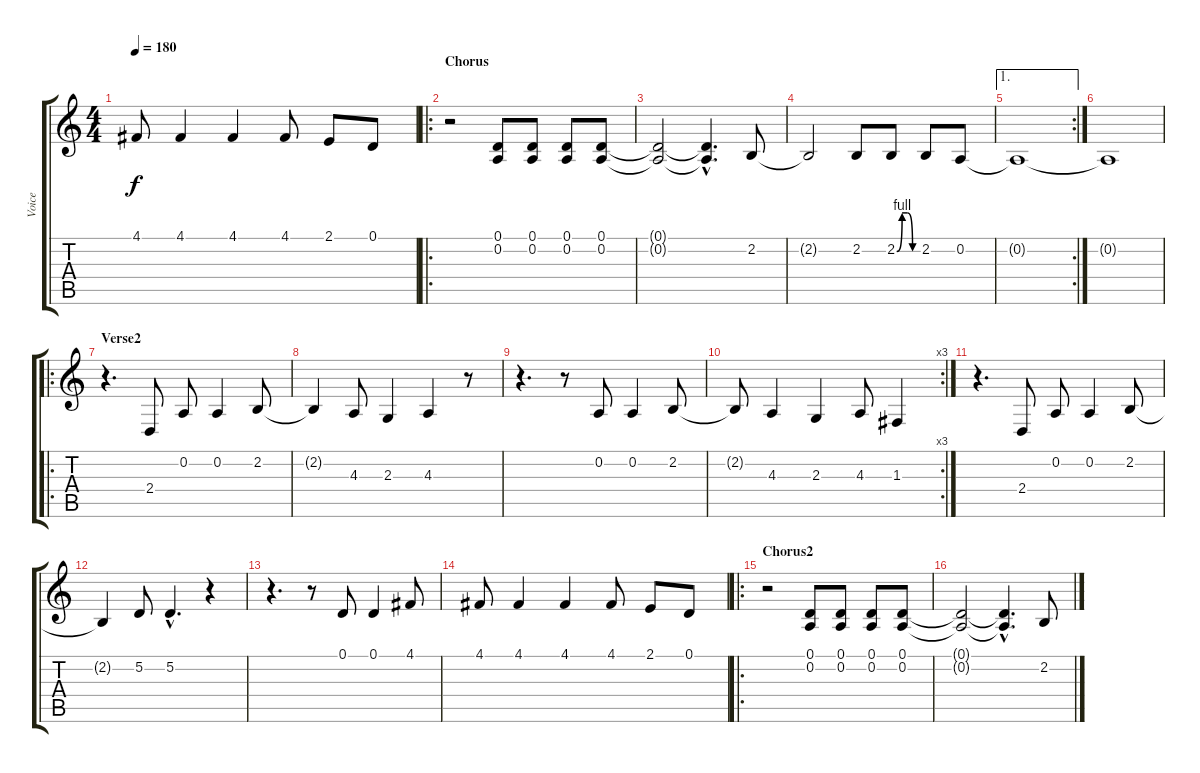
\track ("Voice" "Voice") {instrument lead1square}
\staff {score tabs}
\tuning (D4 A3 F3 C3 G2 D2) {hide}
\ts (4 4)
\tempo 180
\clef g2
\ks c
4.1.8{dy f} 4.1.4 4.1.4 4.1.8 2.1.8 0.1.8 |
\ro
\section ("" "Chorus")
r.2 (0.1 0.2).8 (0.1 0.2).8 (0.1 0.2).8 (0.1 0.2).8 |
(0.1{t} 0.2{t}).2 (0.1{hac t} 0.2{hac t}).4{d} 2.2.8 |
2.2{t}.2 2.2.8 2.2{be (custom 0 0 15 4 30 4 45 0 60 0)}.8 2.2.8 0.2.8 |
\ae 1
\rc 2
0.2{t}.1 |
0.2{t}.1 |
\ro
\section ("" "Verse2")
r.4{d} 2.4.8 0.2.8 0.2.4 2.2.8 |
2.2{t}.4 4.3.8 2.3.4 4.3.4 r.8 |
r.4{d} r.8 0.2.8 0.2.4 2.2.8 |
\rc 3
2.2{t}.8 4.3.4 2.3.4 4.3.8 1.3.4 |
r.4{d} 2.4.8 0.2.8 0.2.4 2.2.8 |
2.2{t}.4 5.2.8 5.2{hac}.4{d} r.4 |
r.4{d} r.8 0.1.8 0.1.4 4.1.8 |
4.1.8 4.1.4 4.1.4 4.1.8 2.1.8 0.1.8 |
\ro
\section ("" "Chorus2")
r.2 (0.1 0.2).8 (0.1 0.2).8 (0.1 0.2).8 (0.1 0.2).8 |
(0.1{t} 0.2{t}).2 (0.1{hac t} 0.2{hac t}).4{d} 2.2.8
